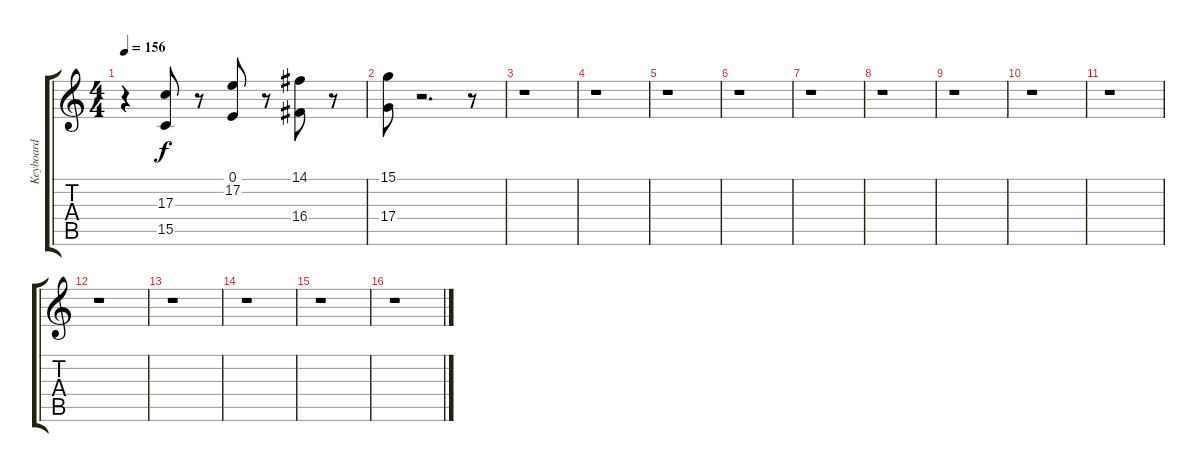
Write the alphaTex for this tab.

\track (" Keyboard" " Keyboard") {instrument stringensemble1}
\staff {score tabs}
\tuning (E4 B3 G3 D3 A2 E2) {hide}
\ts (4 4)
\tempo 156
\clef g2
\ks c
r.4{dy f} (17.3 15.5).8 r.8 (0.1 17.2).8 r.8 (14.1 16.4).8 r.8 |
(15.1 17.4).8 r.2{d} r.8 |
r.1 |
r.1 |
r.1 |
r.1 |
r.1 |
r.1 |
r.1 |
r.1 |
r.1 |
r.1 |
r.1 |
r.1 |
r.1 |
r.1
